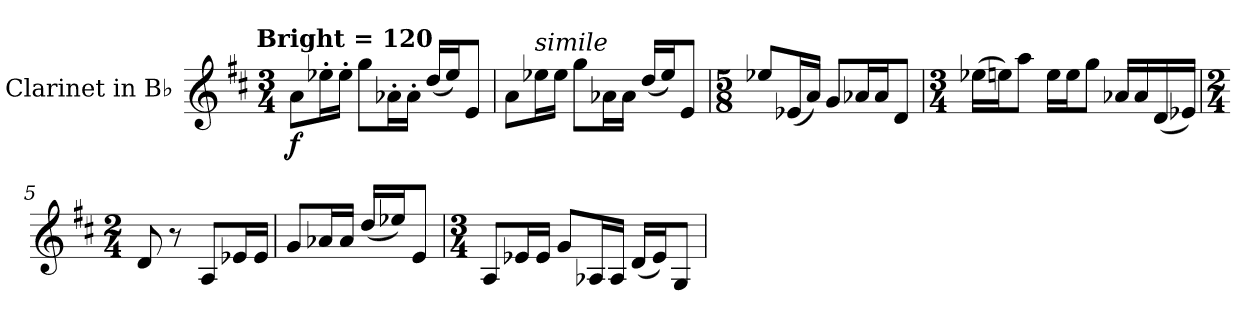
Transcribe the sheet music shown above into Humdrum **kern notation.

**kern	**dynam
*part1	*part1
*staff1	*staff1
*I"Clarinet in B♭	*
*I'Cl. in B♭	*
*clefG2	*
*ITrd1c2	*
*k[]	*
!!LO:TX:omd:t=Bright  = 120
*M3/4	*
*MM120	*
=1	=1
!	!LO:DY:b
8g\L	f
16dd-X'\L	.
16dd-'\JJ	.
8ff\L	.
16g-X'\L	.
16g-'\JJ	.
(<16cc/LL	.
16dd-/J)	.
8d/J	.
=2	=2
8g\L	.
!LO:TX:a:i:t=simile	!
16dd-X\L	.
16dd-\JJ	.
8ff\L	.
16g-X\L	.
16g-\JJ	.
(<16cc/LL	.
16dd-/J)	.
8d/J	.
=3	=3
*M5/8	*
8dd-X/L	.
(<16d-X/L	.
16g/JJ)	.
8f/L	.
16g-X/L	.
16g-/J	.
8c/J	.
!!LO:LB:g=z
=4	=4
*M3/4	*
(>16dd-X\LL	.
16ddn\J)	.
8gg\J	.
16dd\LL	.
16dd\J	.
8ff\J	.
16g-X/LL	.
16g-/	.
(<16c/	.
16d-X/JJ)	.
=5	=5
*M2/4	*
8c/	.
8r	.
8G/L	.
16d-X/L	.
16d-/JJ	.
=6	=6
8f/L	.
16g-X/L	.
16g-/JJ	.
(<16cc/LL	.
16dd-X/J)	.
8d/J	.
=7	=7
*M3/4	*
8G/L	.
16d-X/L	.
16d-/JJ	.
8f/L	.
16G-X/L	.
16G-/JJ	.
(<16c/LL	.
16d-/J)	.
8F/J	.
=	=
*-	*-
